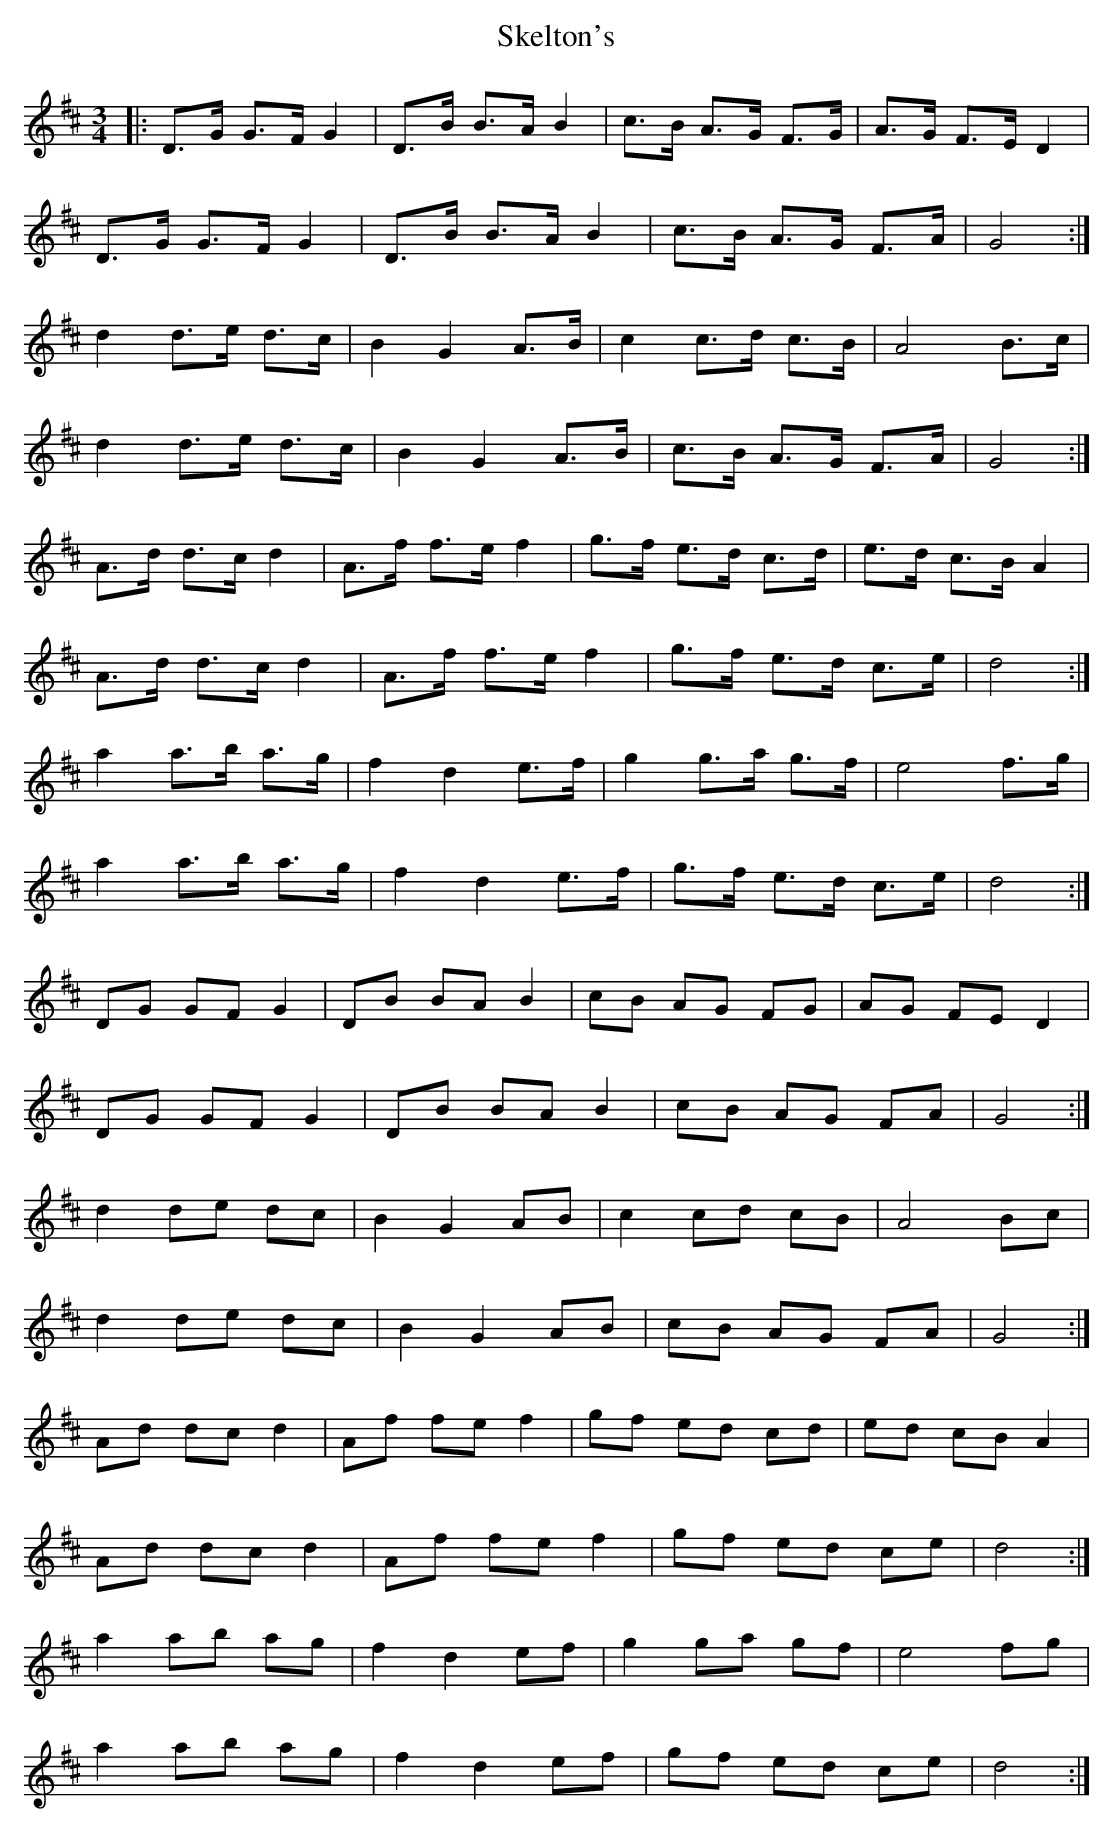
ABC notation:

X:1
T: Skelton's
M: 3/4
L: 1/8
K: Dmaj
|:D>G G>F G2|D>B B>A B2|c>B A>G F>G|A>G F>E D2|
D>G G>F G2|D>B B>A B2|c>B A>G F>A|G4:|
d2 d>e d>c|B2 G2 A>B|c2 c>d c>B|A4 B>c|
d2 d>e d>c|B2 G2 A>B|c>B A>G F>A|G4:|
A>d d>c d2|A>f f>e f2|g>f e>d c>d|e>d c>B A2|
A>d d>c d2|A>f f>e f2|g>f e>d c>e|d4:|
a2 a>b a>g|f2 d2 e>f|g2 g>a g>f|e4 f>g|
a2 a>b a>g|f2 d2 e>f|g>f e>d c>e|d4:|
DG GF G2|DB BA B2|cB AG FG|AG FE D2|
DG GF G2|DB BA B2|cB AG FA|G4:|
d2 de dc|B2 G2 AB|c2 cd cB|A4 Bc|
d2 de dc|B2 G2 AB|cB AG FA|G4:|
Ad dc d2|Af fe f2|gf ed cd|ed cB A2|
Ad dc d2|Af fe f2|gf ed ce|d4:|
a2 ab ag|f2 d2 ef|g2 ga gf|e4 fg|
a2 ab ag|f2 d2 ef|gf ed ce|d4:|
